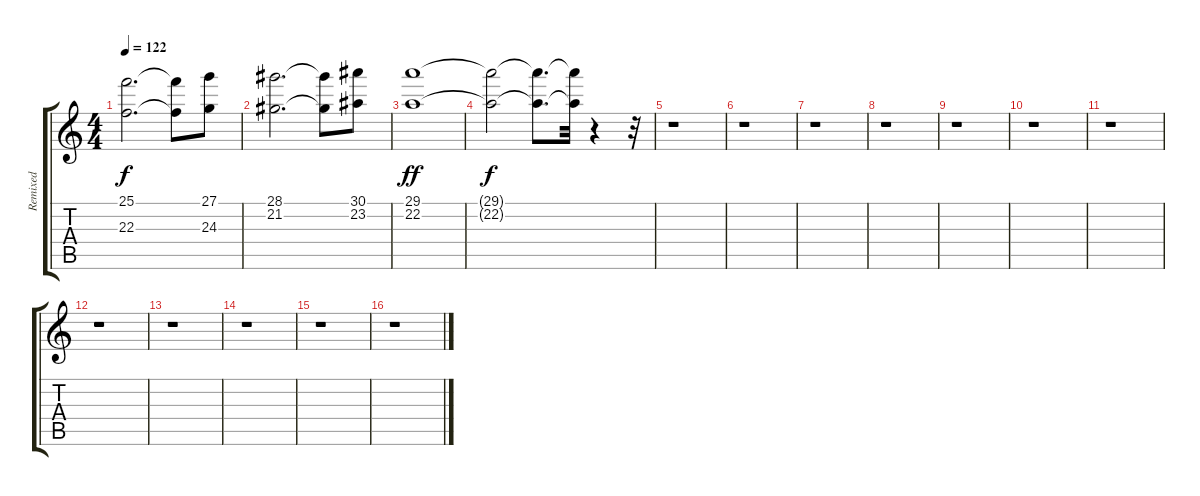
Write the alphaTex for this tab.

\track ("Remixed" "Remixed") {instrument stringensemble1}
\staff {score tabs}
\tuning (E4 B3 G3 D3 A2 E2) {hide}
\ts (4 4)
\tempo 122
\clef g2
\ks c
(25.1 22.3).2{d dy f} (25.1{t} 22.3{t}).8 (27.1 24.3).8 |
(28.1 21.2).2{d} (28.1{t} 21.2{t}).8 (30.1 23.2).8 |
(29.1 22.2).1{dy ff} |
(29.1{t} 22.2{t}).2{dy f} (29.1{t} 22.2{t}).8{d} (29.1{t} 22.2{t}).32 r.4 r.32 |
r.1 |
r.1 |
r.1 |
r.1 |
r.1 |
r.1 |
r.1 |
r.1 |
r.1 |
r.1 |
r.1 |
r.1
